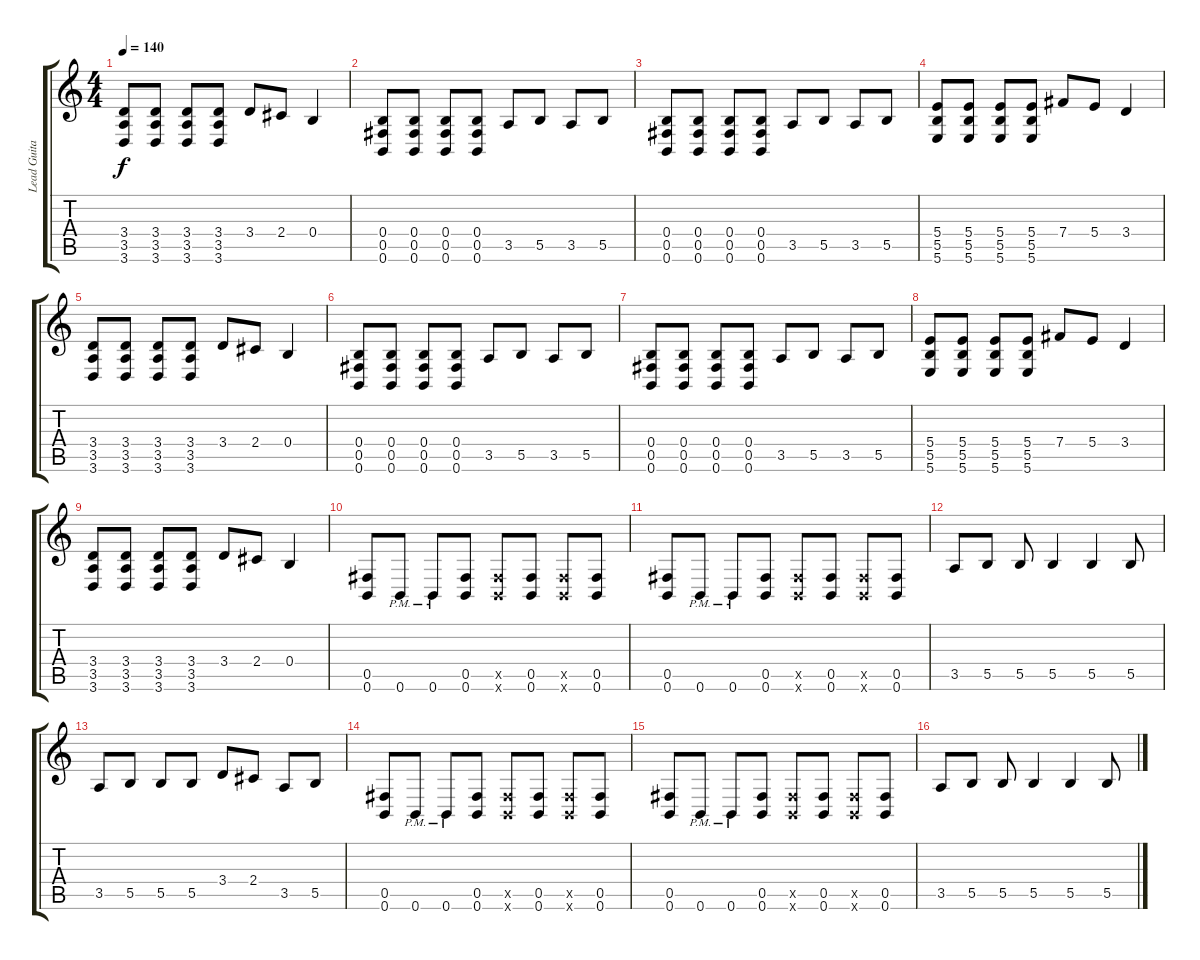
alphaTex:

\track ("Lead Guitar" "Lead Guita") {instrument distortionguitar}
\staff {score tabs}
\tuning (Db4 Ab3 E3 B2 Gb2 B1) {hide}
\ts (4 4)
\tempo 140
\clef g2
\ks c
(3.4 3.5 3.6).8{dy f} (3.4 3.5 3.6).8 (3.4 3.5 3.6).8 (3.4 3.5 3.6).8 3.4.8 2.4.8 0.4.4 |
(0.4 0.5 0.6).8 (0.4 0.5 0.6).8 (0.4 0.5 0.6).8 (0.4 0.5 0.6).8 3.5.8 5.5.8 3.5.8 5.5.8 |
(0.4 0.5 0.6).8 (0.4 0.5 0.6).8 (0.4 0.5 0.6).8 (0.4 0.5 0.6).8 3.5.8 5.5.8 3.5.8 5.5.8 |
(5.4 5.5 5.6).8 (5.4 5.5 5.6).8 (5.4 5.5 5.6).8 (5.4 5.5 5.6).8 7.4.8 5.4.8 3.4.4 |
(3.4 3.5 3.6).8 (3.4 3.5 3.6).8 (3.4 3.5 3.6).8 (3.4 3.5 3.6).8 3.4.8 2.4.8 0.4.4 |
(0.4 0.5 0.6).8 (0.4 0.5 0.6).8 (0.4 0.5 0.6).8 (0.4 0.5 0.6).8 3.5.8 5.5.8 3.5.8 5.5.8 |
(0.4 0.5 0.6).8 (0.4 0.5 0.6).8 (0.4 0.5 0.6).8 (0.4 0.5 0.6).8 3.5.8 5.5.8 3.5.8 5.5.8 |
(5.4 5.5 5.6).8 (5.4 5.5 5.6).8 (5.4 5.5 5.6).8 (5.4 5.5 5.6).8 7.4.8 5.4.8 3.4.4 |
(3.4 3.5 3.6).8 (3.4 3.5 3.6).8 (3.4 3.5 3.6).8 (3.4 3.5 3.6).8 3.4.8 2.4.8 0.4.4 |
(0.5 0.6).8 0.6{pm}.8 0.6{pm}.8 (0.5 0.6).8 (0.5{x} 0.6{x}).8 (0.5 0.6).8 (0.5{x} 0.6{x}).8 (0.5 0.6).8 |
(0.5 0.6).8 0.6{pm}.8 0.6{pm}.8 (0.5 0.6).8 (0.5{x} 0.6{x}).8 (0.5 0.6).8 (0.5{x} 0.6{x}).8 (0.5 0.6).8 |
3.5.8 5.5.8 5.5.8 5.5.4 5.5.4 5.5.8 |
3.5.8 5.5.8 5.5.8 5.5.8 3.4.8 2.4.8 3.5.8 5.5.8 |
(0.5 0.6).8 0.6{pm}.8 0.6{pm}.8 (0.5 0.6).8 (0.5{x} 0.6{x}).8 (0.5 0.6).8 (0.5{x} 0.6{x}).8 (0.5 0.6).8 |
(0.5 0.6).8 0.6{pm}.8 0.6{pm}.8 (0.5 0.6).8 (0.5{x} 0.6{x}).8 (0.5 0.6).8 (0.5{x} 0.6{x}).8 (0.5 0.6).8 |
3.5.8 5.5.8 5.5.8 5.5.4 5.5.4 5.5.8
